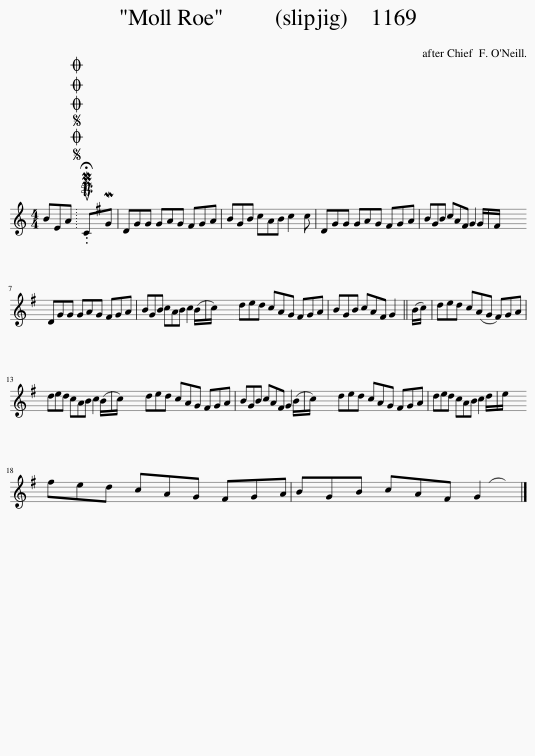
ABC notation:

X:1
L:1/8
M:4/4
I:linebreak $
K:C
V:1 treble
V:1
 BEA |SOSOOO .!fermata!PMTuCMG | DGG GAG ^FGA | BGB cAB c2 c | DGG GAG ^FGA | %5
 BGB cA^F G2 (G/F/) |$ DGG GAG ^FGA | BGB cAB c2 (B/c/) | ded cAG ^FGA | BGB cA^F G2 || %10
 (B/c/) | ded cAG ^FGA |$ ded cAB c2 (B/c/) | ded cAG ^FGA | BGB cA^F G2 (B/c/) | %15
 ded cAG ^FGA | ded cAB c2 (d/e/) |$ ^fed cAG ^FGA | BGB cA^F G2 |] %19
